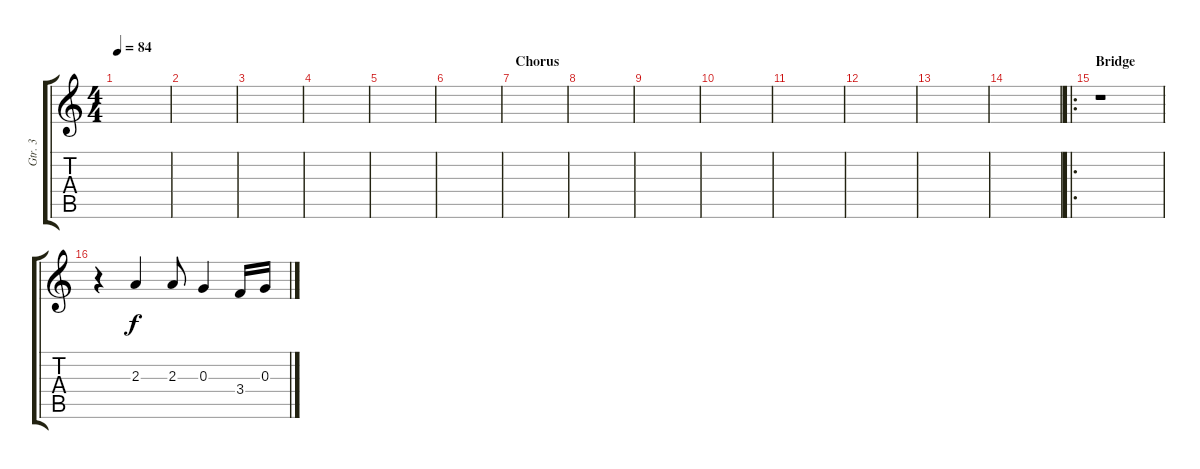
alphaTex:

\track ("Gtr. 3" "Gtr. 3") {instrument overdrivenguitar}
\staff {score tabs}
\tuning (E4 B3 G3 D3 A2 E2) {hide}
\ts (4 4)
\tempo 84
\clef g2
\ks c
|
|
|
|
|
|
\section ("" "Chorus")
|
|
|
|
|
|
|
|
\ro
\section ("" "Bridge")
r.1 |
r.4 2.3.4 2.3.8 0.3.4 3.4.16 0.3.16
